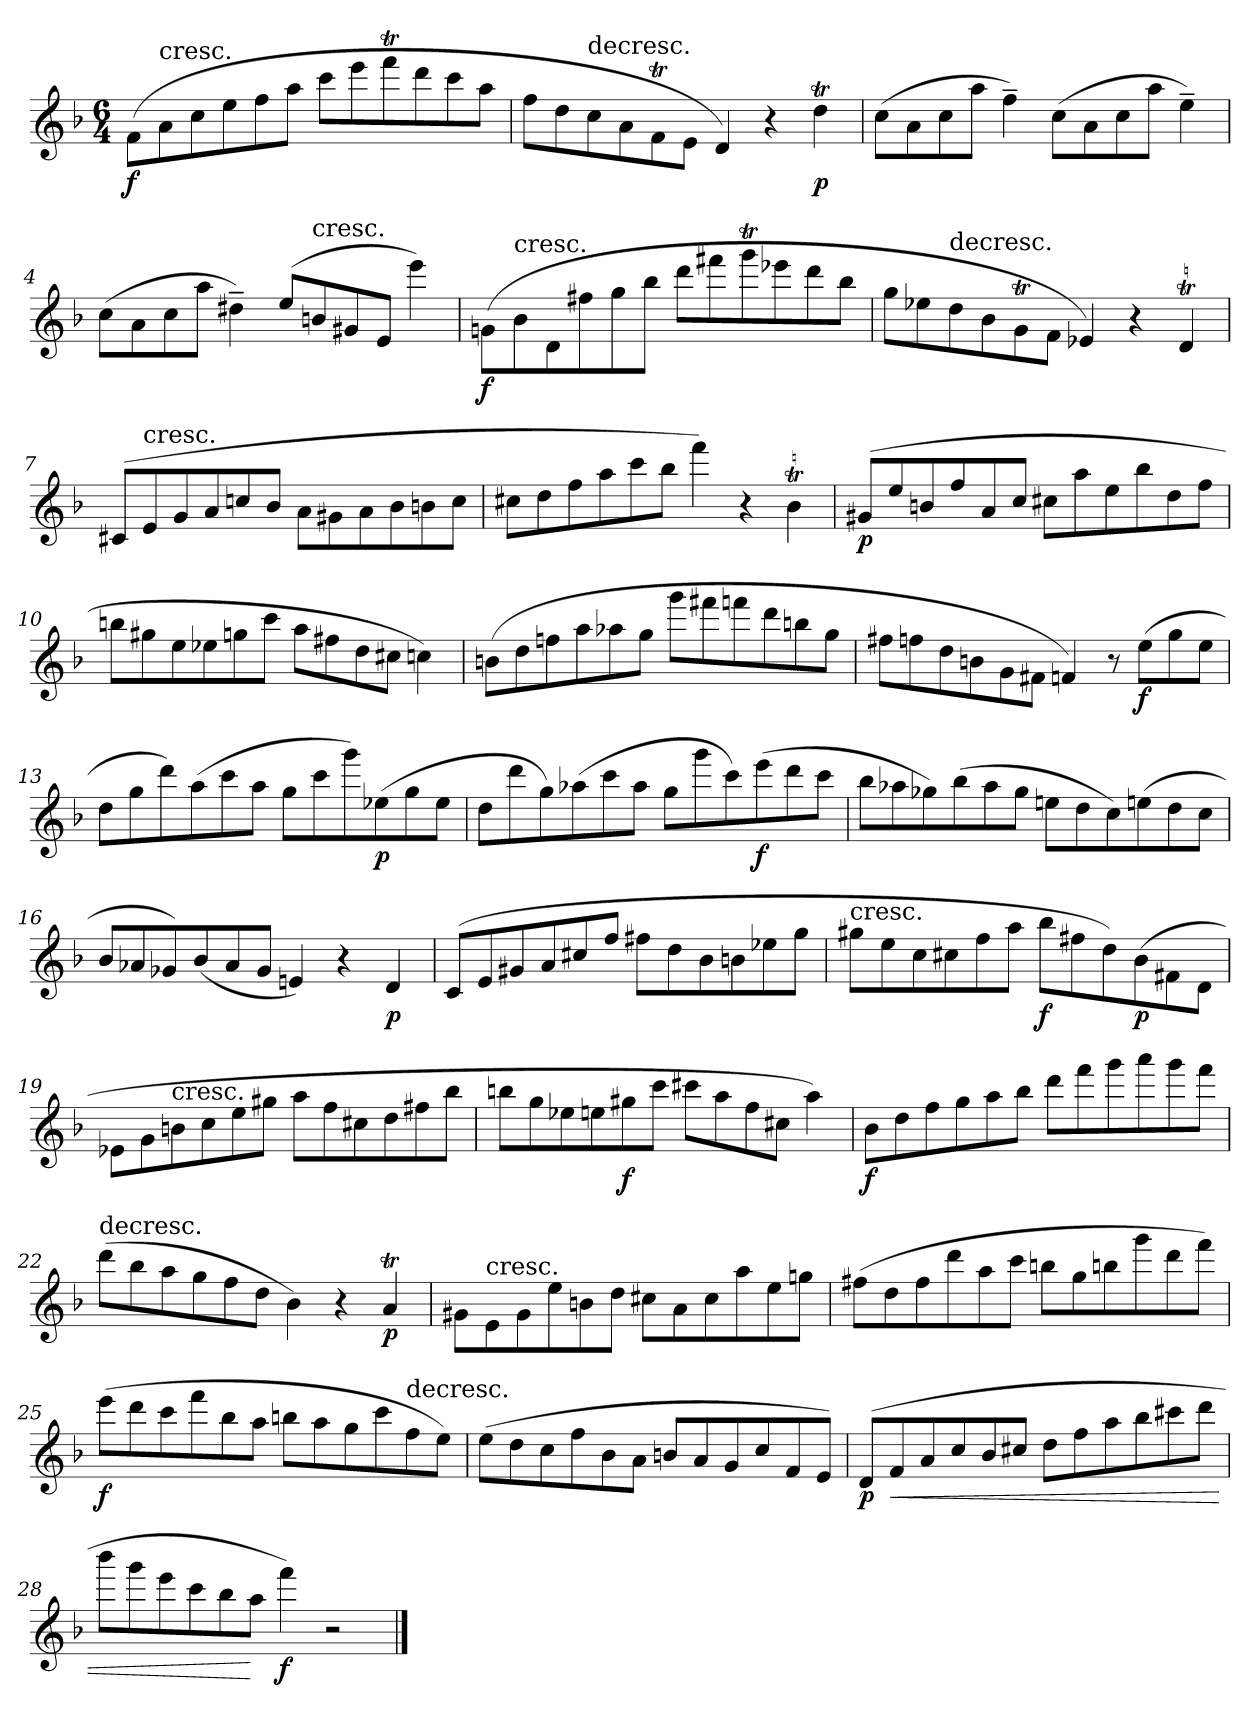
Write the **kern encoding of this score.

**kern	**dynam
*part1	*part1
*staff1	*staff1
*clefG2	*
*k[b-]	*
*M6/4	*
*MM210	*
=	=
(8f\L	f
!LO:TX:t=cresc.	!
8a\	.
8cc\	.
8ee\	.
8ff\	.
8aa\J	.
8ccc\L	.
8eee\	.
8fffT\	.
8ddd\	.
8ccc\	.
8aa\J	.
=2	=2
8ff\L	.
8dd\	.
!LO:TX:t=decresc.	!
8cc\	.
8a\	.
8fT\	.
8e\J	.
4d)	.
4r	.
4ddT	p
=3	=3
(8cc\L	.
8a\	.
8cc\	.
8aa\J	.
4ff~)	.
(8cc\L	.
8a\	.
8cc\	.
8aa\J	.
4ee~)	.
=4	=4
(8cc\L	.
8a\	.
8cc\	.
8aa\J	.
4dd#X~)	.
(8ee/L	.
!LO:TX:t=cresc.	!
8bn/	.
8g#X/	.
8e/J	.
4eee)	.
=5	=5
(8gn\L	f
!LO:TX:t=cresc.	!
8b-\	.
8d\	.
8ff#X\	.
8gg\	.
8bb-\J	.
8ddd\L	.
8fff#X\	.
8gggT\	.
8eee-X\	.
8ddd\	.
8bb-\J	.
=6	=6
8gg\L	.
8ee-X\	.
!LO:TX:t=decresc.	!
8dd\	.
8b-\	.
8gT\	.
8f\J	.
4e-X)	.
4r	.
4dT	.
=7	=7
(8c#X/L	.
!LO:TX:t=cresc.	!
8e/	.
8g/	.
8a/	.
8ccn/	.
8b-/J	.
8a\L	.
8g#X\	.
8a\	.
8b-\	.
8bn\	.
8cc\J	.
=8	=8
8cc#X\L	.
8dd\	.
8ff\	.
8aa\	.
8ccc\	.
8bb-\J	.
4fff)	.
4r	.
4b-T	.
=9	=9
(8g#X/L	p
8ee/	.
8bn/	.
8ff/	.
8a/	.
8cc/J	.
8cc#X\L	.
8aa\	.
8ee\	.
8bb-\	.
8dd\	.
8ff\J	.
=10	=10
8bbn\L	.
8gg#X\	.
8ee\	.
8ee-X\	.
8ggn\	.
8ccc\J	.
8aa\L	.
8ff#X\	.
8dd\	.
8cc#X\J	.
4ccn)	.
=11	=11
(8bn\L	.
8dd\	.
8ffn\	.
8aa\	.
8aa-X\	.
8gg\J	.
8ggg\L	.
8fff#X\	.
8fffn\	.
8ddd\	.
8bbn\	.
8gg\J	.
=12	=12
8ff#X\L	.
8ffn\	.
8dd\	.
8bn\	.
8g\	.
8f#X\J	.
4fn)	.
8r	.
(8ee\L	f
8gg\	.
8ee\J	.
=13	=13
8dd\L	.
8gg\	.
8ddd\)	.
(8aa\	.
8ccc\	.
8aa\J	.
8gg\L	.
8ccc\	.
8ggg\)	.
(8ee-X\	p
8gg\	.
8ee-\J	.
=14	=14
8dd\L	.
8ddd\	.
8gg\)	.
(8aa-X\	.
8ccc\	.
8aa-\J	.
8gg\L	.
8ggg\	.
8ccc\)	.
(8eee\	f
8ddd\	.
8ccc\J	.
=15	=15
8bb-\L	.
8aa-X\	.
8gg-X\)	.
(8bb-\	.
8aa-\	.
8gg-\J	.
8een\L	.
8dd\	.
8cc\)	.
(8een\	.
8dd\	.
8cc\J	.
=16	=16
8b-/L	.
8a-X/	.
8g-X/)	.
(8b-/	.
8a-/	.
8g-/J	.
4en)	.
4r	.
4d	p
=17	=17
(8c/L	.
8e/	.
8g#X/	.
8a/	.
8cc#X/	.
8ff/J	.
8ff#X\L	.
8dd\	.
8b-\	.
8bn\	.
8ee-X\	.
8gg\J	.
=18	=18
!LO:TX:t=cresc.	!
8gg#X\L	.
8ee\	.
8cc\	.
8cc#X\	.
8ff\	.
8aa\J	.
8bb-\L	f
8ff#X\	.
8dd\)	.
(8b-\	p
8f#X\	.
8d\J	.
=19	=19
8e-X\L	.
8g\	.
!LO:TX:t=cresc.	!
8bn\	.
8cc\	.
8ee\	.
8gg#X\J	.
8aa\L	.
8ff\	.
8cc#X\	.
8dd\	.
8ff#X\	.
8bb-\J	.
=20	=20
8bbn\L	.
8gg\	.
8ee-X\	.
8een\	.
8gg#X\	f
8ccc\J	.
8ccc#X\L	.
8aa\	.
8ff\	.
8cc#X\J	.
4aa)	.
=21	=21
8b-\L	f
8dd\	.
8ff\	.
8gg\	.
8aa\	.
8bb-\J	.
8ddd\L	.
8fff\	.
8ggg\	.
8aaa\	.
8ggg\	.
8fff\J	.
=22	=22
!LO:TX:t=decresc.	!
(8ddd\L	.
8bb-\	.
8aa\	.
8gg\	.
8ff\	.
8dd\J	.
4b-)	.
4r	.
4at	p
=23	=23
8g#X\L	.
!LO:TX:t=cresc.	!
8e\	.
8g#\	.
8ee\	.
8bn\	.
8dd\J	.
8cc#X\L	.
8a\	.
8cc#\	.
8aa\	.
8ee\	.
8ggn\J	.
=24	=24
(8ff#X\L	.
8dd\	.
8ff#\	.
8ddd\	.
8aa\	.
8ccc\J	.
8bbn\L	.
8gg\	.
8bbn\	.
8ggg\	.
8ddd\	.
8fff\J)	.
=25	=25
(8eee\L	f
8ddd\	.
8ccc\	.
8fff\	.
8bb-\	.
8aa\J	.
8bbn\L	.
8aa\	.
8gg\	.
8ccc\	.
!LO:TX:t=decresc.	!
8ff\	.
8ee\J)	.
=26	=26
(8ee\L	.
8dd\	.
8cc\	.
8ff\	.
8b-\	.
8a\J	.
8bn/L	.
8a/	.
8g/	.
8cc/	.
8f/	.
8e/J)	.
=27	=27
(8d/L	p
!	!LO:HP:b
8f/	<
8a/	.
8cc/	.
8b-/	.
8cc#X/J	.
8dd\L	.
8ff\	.
8aa\	.
8bb-\	.
8ccc#X\	.
8ddd\J	.
=28	=28
8bbb-\L	.
8ggg\	.
8eee\	.
8ccc\	.
8bb-\	.
8aa\J	[
4fff)	f
2r	.
==	==
*-	*-
